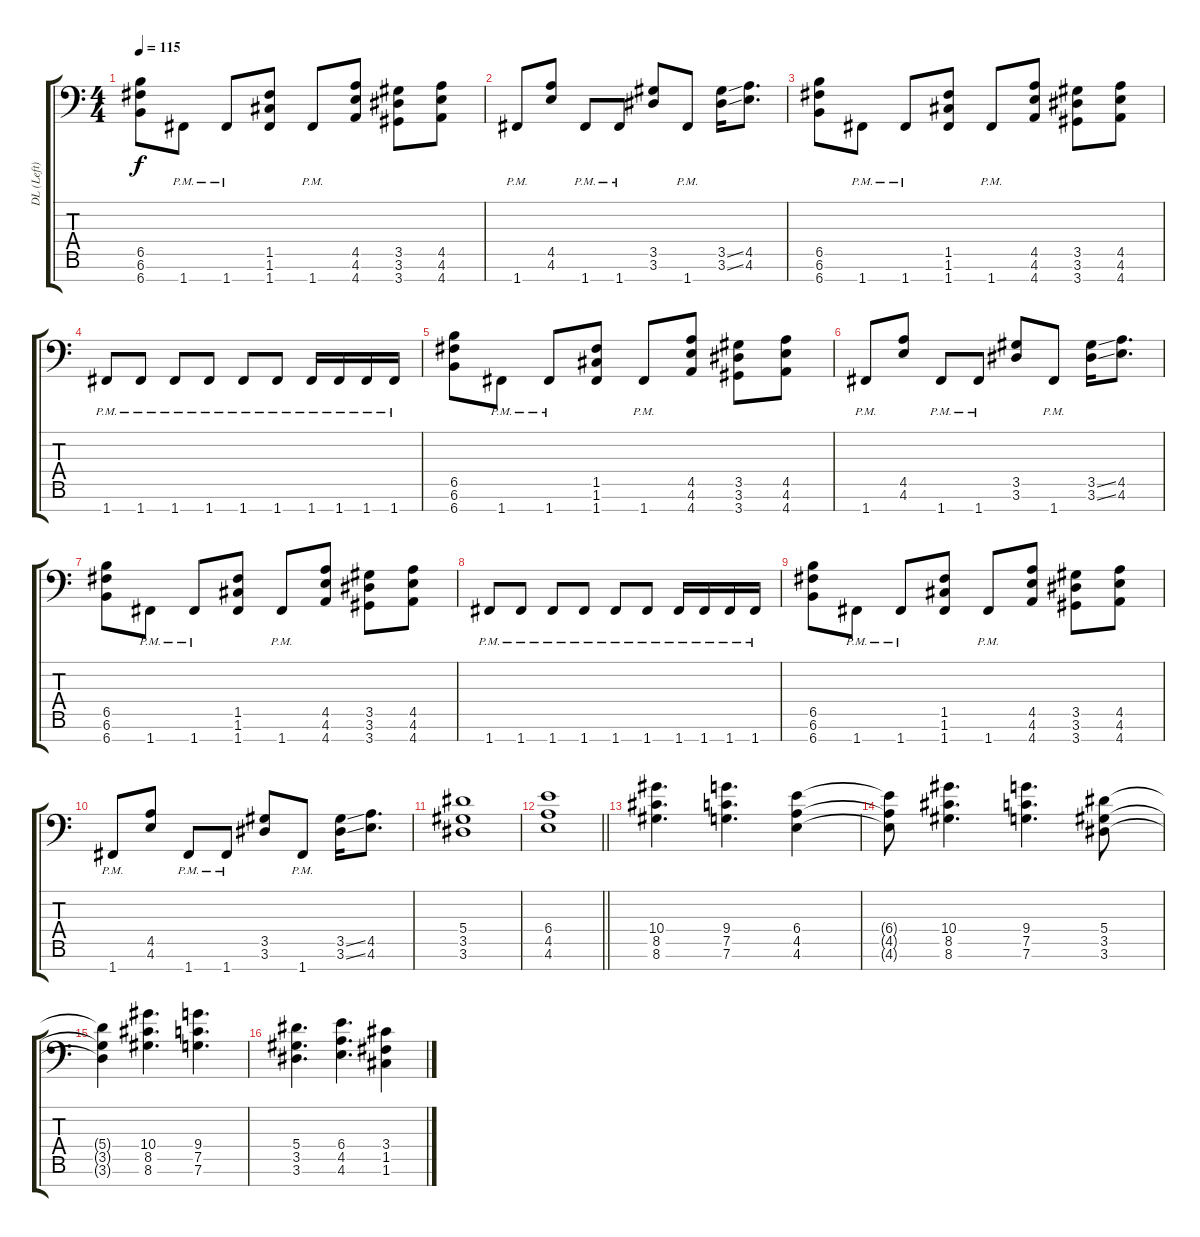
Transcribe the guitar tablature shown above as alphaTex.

\track ("DL (Left)" "DL (Left)") {instrument distortionguitar}
\staff {score tabs}
\tuning (C4 G3 Eb3 Bb2 F2 C2 F1) {hide}
\ts (4 4)
\tempo 115
\clef f4
\ks c
(6.5 6.6 6.7).8{dy f} 1.7{pm}.8 1.7{pm}.8 (1.5 1.6 1.7).8 1.7{pm}.8 (4.5 4.6 4.7).8 (3.5 3.6 3.7).8 (4.5 4.6 4.7).8 |
1.7{pm}.8 (4.5 4.6).8 1.7{pm}.8 1.7{pm}.8 (3.5 3.6).8 1.7{pm}.8 (3.5{ss} 3.6{ss}).16 (4.5 4.6).8{d} |
(6.5 6.6 6.7).8 1.7{pm}.8 1.7{pm}.8 (1.5 1.6 1.7).8 1.7{pm}.8 (4.5 4.6 4.7).8 (3.5 3.6 3.7).8 (4.5 4.6 4.7).8 |
1.7{pm}.8 1.7{pm}.8 1.7{pm}.8 1.7{pm}.8 1.7{pm}.8 1.7{pm}.8 1.7{pm}.16 1.7{pm}.16 1.7{pm}.16 1.7{pm}.16 |
(6.5 6.6 6.7).8 1.7{pm}.8 1.7{pm}.8 (1.5 1.6 1.7).8 1.7{pm}.8 (4.5 4.6 4.7).8 (3.5 3.6 3.7).8 (4.5 4.6 4.7).8 |
1.7{pm}.8 (4.5 4.6).8 1.7{pm}.8 1.7{pm}.8 (3.5 3.6).8 1.7{pm}.8 (3.5{ss} 3.6{ss}).16 (4.5 4.6).8{d} |
(6.5 6.6 6.7).8 1.7{pm}.8 1.7{pm}.8 (1.5 1.6 1.7).8 1.7{pm}.8 (4.5 4.6 4.7).8 (3.5 3.6 3.7).8 (4.5 4.6 4.7).8 |
1.7{pm}.8 1.7{pm}.8 1.7{pm}.8 1.7{pm}.8 1.7{pm}.8 1.7{pm}.8 1.7{pm}.16 1.7{pm}.16 1.7{pm}.16 1.7{pm}.16 |
(6.5 6.6 6.7).8 1.7{pm}.8 1.7{pm}.8 (1.5 1.6 1.7).8 1.7{pm}.8 (4.5 4.6 4.7).8 (3.5 3.6 3.7).8 (4.5 4.6 4.7).8 |
1.7{pm}.8 (4.5 4.6).8 1.7{pm}.8 1.7{pm}.8 (3.5 3.6).8 1.7{pm}.8 (3.5{ss} 3.6{ss}).16 (4.5 4.6).8{d} |
(5.4 3.5 3.6).1 |
\barLineRight lightlight
(6.4 4.5 4.6).1 |
\section ("" "")
(10.4 8.5 8.6).4{d} (9.4 7.5 7.6).4{d} (6.4 4.5 4.6).4 |
(6.4{t} 4.5{t} 4.6{t}).8 (10.4 8.5 8.6).4{d} (9.4 7.5 7.6).4{d} (5.4 3.5 3.6).8 |
(5.4{t} 3.5{t} 3.6{t}).4 (10.4 8.5 8.6).4{d} (9.4 7.5 7.6).4{d} |
(5.4 3.5 3.6).4{d} (6.4 4.5 4.6).4{d} (3.4 1.5 1.6).4
